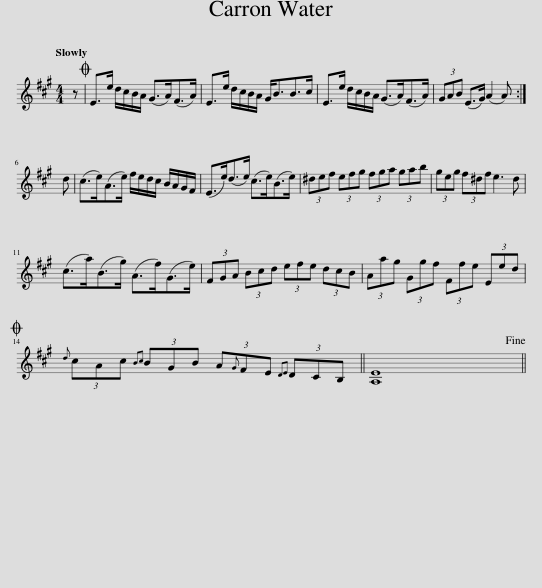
X:1
L:1/8
Q:1/4=120
M:4/4
I:linebreak $
K:A
V:1 treble
V:1
 z |O E>e d/c/B/A/ (G>A)(F>A) | E>e d/c/B/A/ G<BB>c | E>e d/c/B/A/ (G>A)(F>A) | (3GAB (E>G) (A2 A) :|$ %5
 d | (c>e)(A>e) f/e/d/c/ B/A/G/F/ | (E>e)(d>e) (c>e)(B>e) | (3^def (3efg (3fga (3gab | (3geg (3f^df e3 d |$ %10
 (c>a)(B>g) (A>f)(G>e) | (3FGA (3Bcd (3efe (3dcB | (3Aag (3Ggf (3Ffe (3Eed |$O{d} (3cAc{Bc} (3BGB (3A{G}FE{DE} (3DCB, || [A,E]8!fine! || %15
